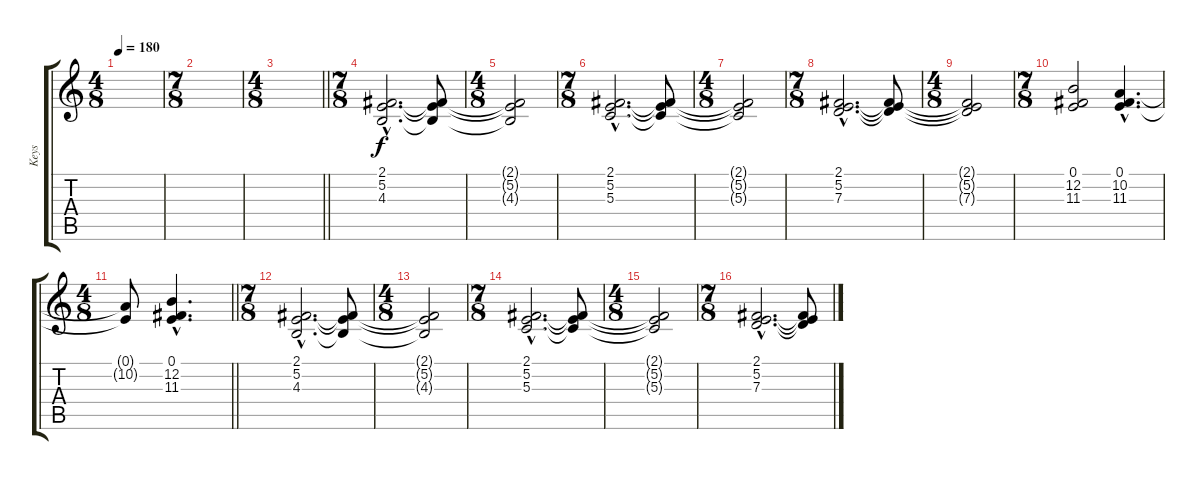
\track ("Keys" "Keys") {instrument stringensemble1}
\staff {score tabs}
\tuning (E4 B3 G3 D3 A2 D2) {hide}
\ts (4 8)
\tempo 180
\clef g2
\ks c
|
\ts (7 8)
|
\ts (4 8)
\barLineRight lightlight
|
\ts (7 8)
(2.1{hac} 5.2{hac} 4.3{hac}).2{d} (2.1{t} 5.2{t} 4.3{t}).8 |
\ts (4 8)
(2.1{t} 5.2{t} 4.3{t}).2 |
\ts (7 8)
(2.1{hac} 5.2{hac} 5.3{hac}).2{d} (2.1{t} 5.2{t} 5.3{t}).8 |
\ts (4 8)
(2.1{t} 5.2{t} 5.3{t}).2 |
\ts (7 8)
(2.1{hac} 5.2{hac} 7.3{hac}).2{d} (2.1{t} 5.2{t} 7.3{t}).8 |
\ts (4 8)
(2.1{t} 5.2{t} 7.3{t}).2 |
\ts (7 8)
(0.1 12.2 11.3).2 (0.1{hac} 10.2{hac} 11.3{hac}).4{d} |
\ts (4 8)
\barLineRight lightlight
(0.1{t} 10.2{t}).8 (0.1{hac} 12.2{hac} 11.3{hac}).4{d} |
\ts (7 8)
(2.1{hac} 5.2{hac} 4.3{hac}).2{d} (2.1{t} 5.2{t} 4.3{t}).8 |
\ts (4 8)
(2.1{t} 5.2{t} 4.3{t}).2 |
\ts (7 8)
(2.1{hac} 5.2{hac} 5.3{hac}).2{d} (2.1{t} 5.2{t} 5.3{t}).8 |
\ts (4 8)
(2.1{t} 5.2{t} 5.3{t}).2 |
\ts (7 8)
(2.1{hac} 5.2{hac} 7.3{hac}).2{d} (2.1{t} 5.2{t} 7.3{t}).8
